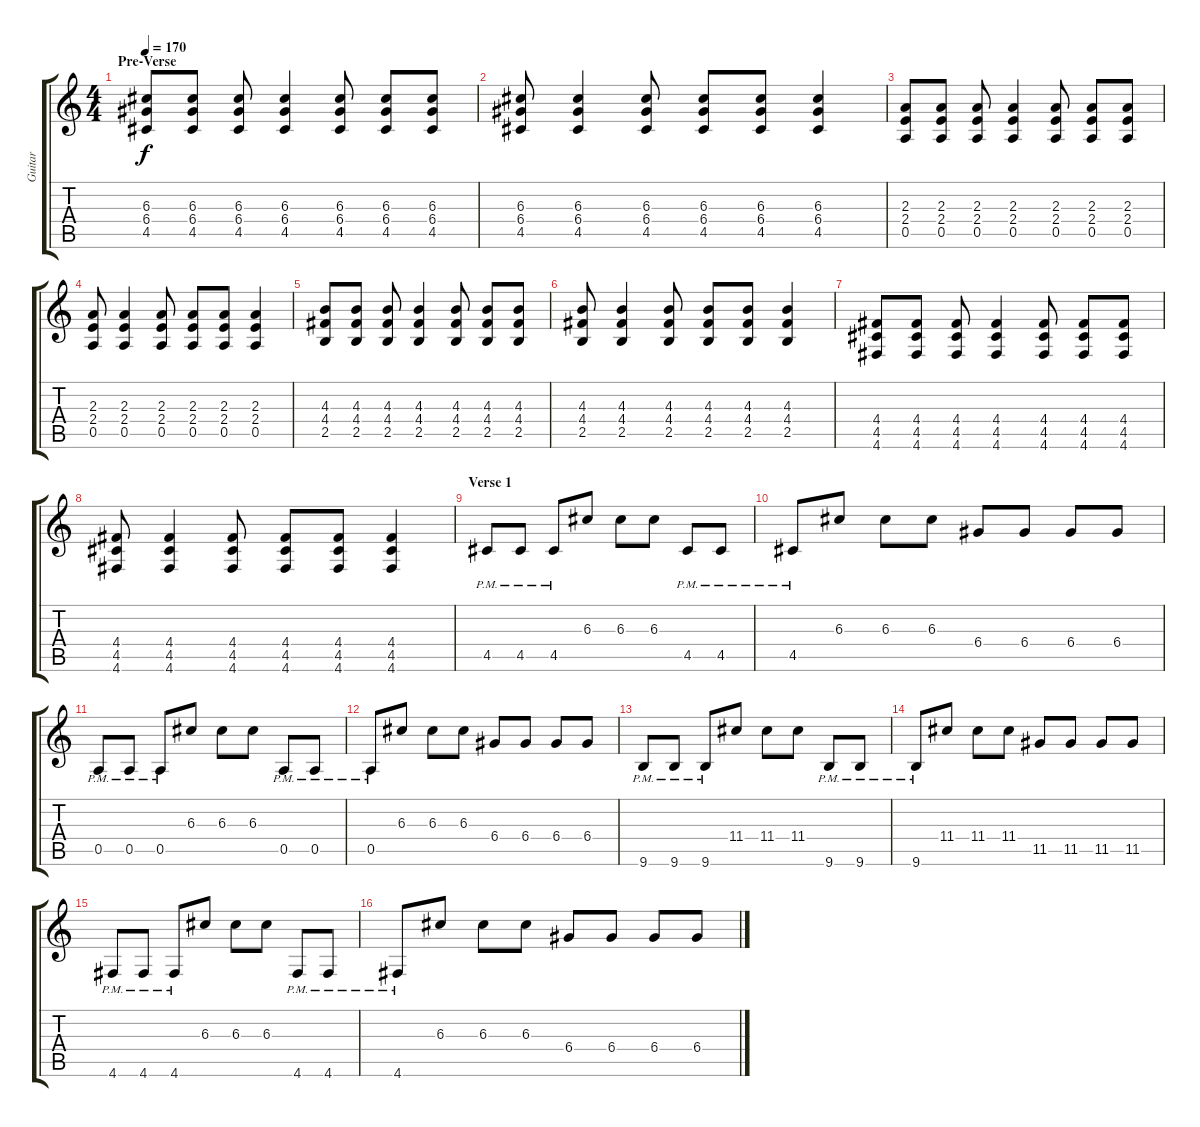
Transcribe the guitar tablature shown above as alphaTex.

\track ("Guitar" "Guitar") {instrument distortionguitar}
\staff {score tabs}
\tuning (E4 B3 G3 D3 A2 D2) {hide}
\ts (4 4)
\section ("" "Pre-Verse")
\tempo 170
\clef g2
\ks c
(6.3 6.4 4.5).8{dy f} (6.3 6.4 4.5).8 (6.3 6.4 4.5).8 (6.3 6.4 4.5).4 (6.3 6.4 4.5).8 (6.3 6.4 4.5).8 (6.3 6.4 4.5).8 |
(6.3 6.4 4.5).8 (6.3 6.4 4.5).4 (6.3 6.4 4.5).8 (6.3 6.4 4.5).8 (6.3 6.4 4.5).8 (6.3 6.4 4.5).4 |
(2.3 2.4 0.5).8 (2.3 2.4 0.5).8 (2.3 2.4 0.5).8 (2.3 2.4 0.5).4 (2.3 2.4 0.5).8 (2.3 2.4 0.5).8 (2.3 2.4 0.5).8 |
(2.3 2.4 0.5).8 (2.3 2.4 0.5).4 (2.3 2.4 0.5).8 (2.3 2.4 0.5).8 (2.3 2.4 0.5).8 (2.3 2.4 0.5).4 |
(4.3 4.4 2.5).8 (4.3 4.4 2.5).8 (4.3 4.4 2.5).8 (4.3 4.4 2.5).4 (4.3 4.4 2.5).8 (4.3 4.4 2.5).8 (4.3 4.4 2.5).8 |
(4.3 4.4 2.5).8 (4.3 4.4 2.5).4 (4.3 4.4 2.5).8 (4.3 4.4 2.5).8 (4.3 4.4 2.5).8 (4.3 4.4 2.5).4 |
(4.4 4.5 4.6).8 (4.4 4.5 4.6).8 (4.4 4.5 4.6).8 (4.4 4.5 4.6).4 (4.4 4.5 4.6).8 (4.4 4.5 4.6).8 (4.4 4.5 4.6).8 |
(4.4 4.5 4.6).8 (4.4 4.5 4.6).4 (4.4 4.5 4.6).8 (4.4 4.5 4.6).8 (4.4 4.5 4.6).8 (4.4 4.5 4.6).4 |
\section ("" "Verse 1")
4.5{pm}.8 4.5{pm}.8 4.5{pm}.8 6.3.8 6.3.8 6.3.8 4.5{pm}.8 4.5{pm}.8 |
4.5{pm}.8 6.3.8 6.3.8 6.3.8 6.4.8 6.4.8 6.4.8 6.4.8 |
0.5{pm}.8 0.5{pm}.8 0.5{pm}.8 6.3.8 6.3.8 6.3.8 0.5{pm}.8 0.5{pm}.8 |
0.5{pm}.8 6.3.8 6.3.8 6.3.8 6.4.8 6.4.8 6.4.8 6.4.8 |
9.6{pm}.8 9.6{pm}.8 9.6{pm}.8 11.4.8 11.4.8 11.4.8 9.6{pm}.8 9.6{pm}.8 |
9.6{pm}.8 11.4.8 11.4.8 11.4.8 11.5.8 11.5.8 11.5.8 11.5.8 |
4.6{pm}.8 4.6{pm}.8 4.6{pm}.8 6.3.8 6.3.8 6.3.8 4.6{pm}.8 4.6{pm}.8 |
4.6{pm}.8 6.3.8 6.3.8 6.3.8 6.4.8 6.4.8 6.4.8 6.4.8
